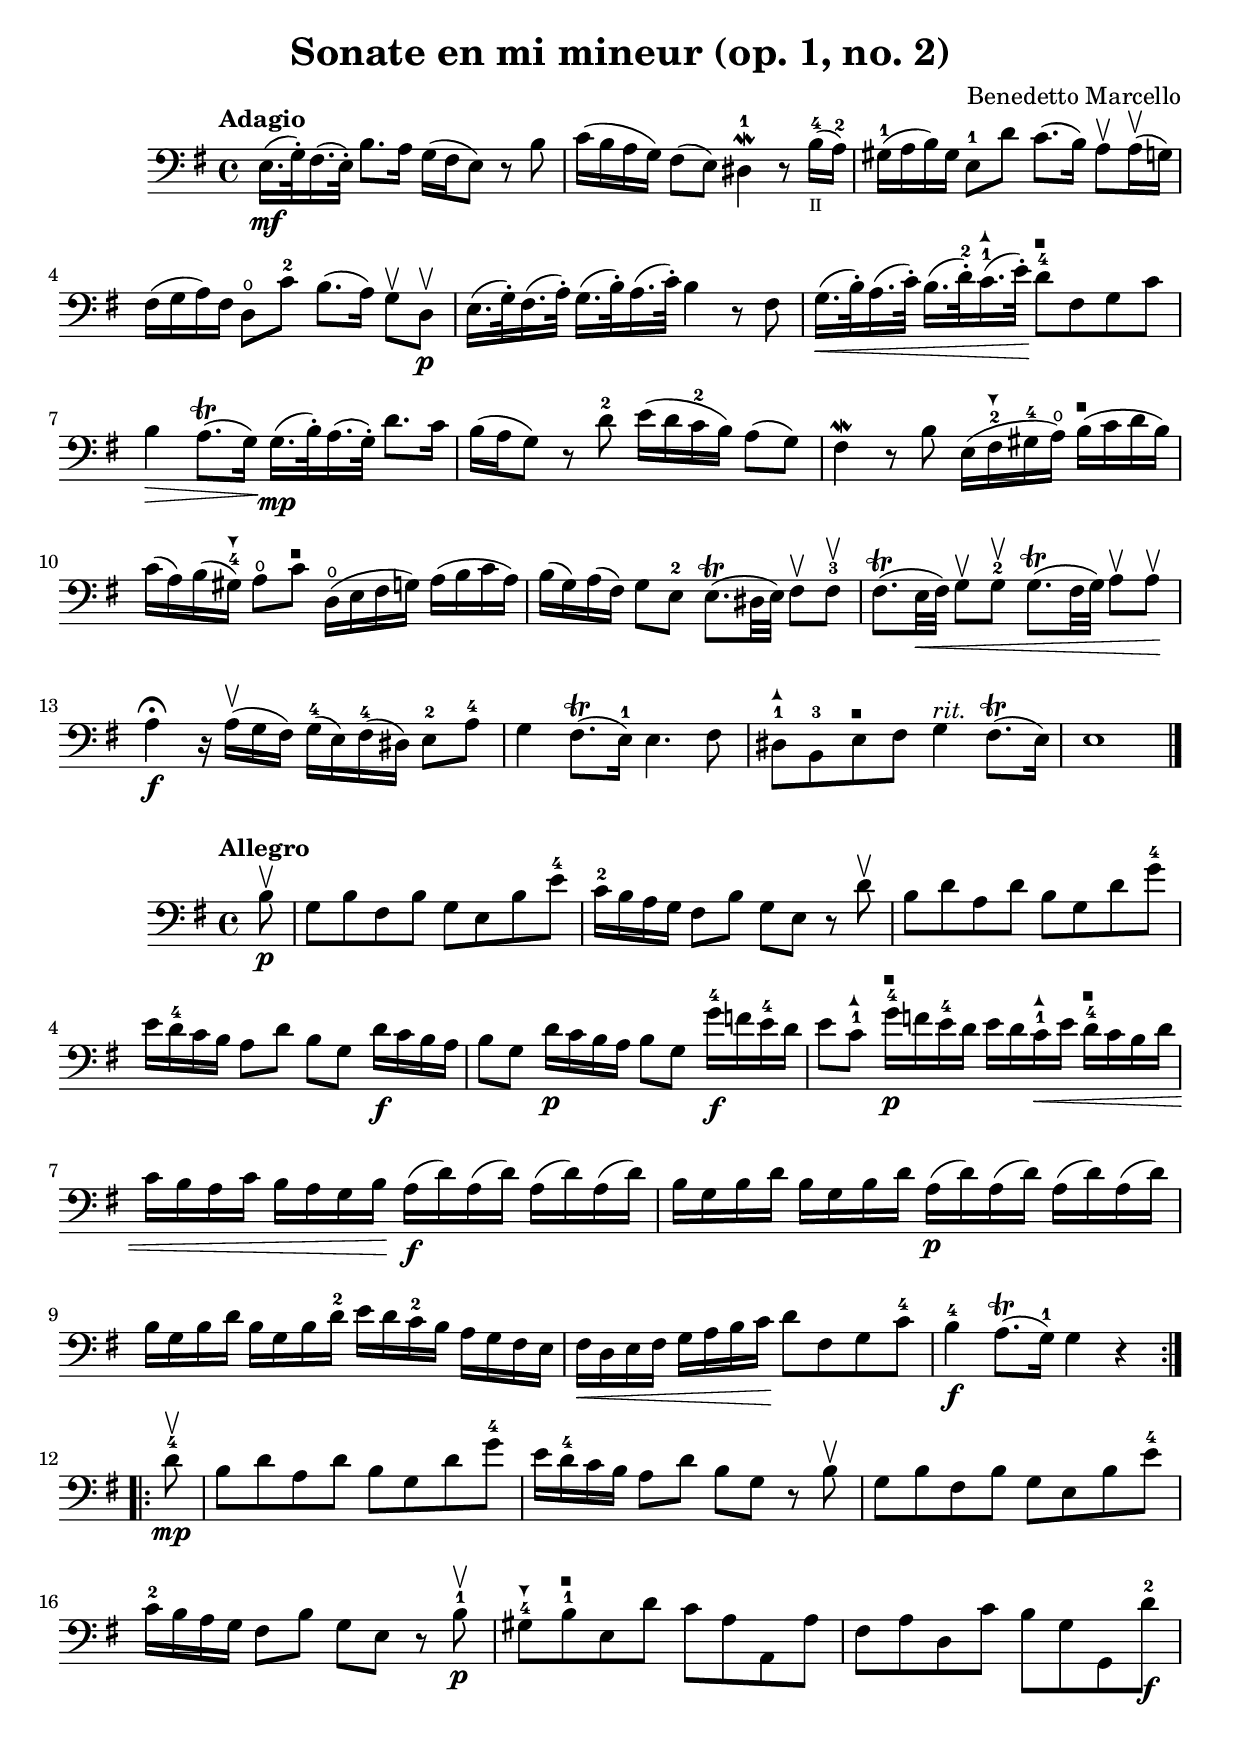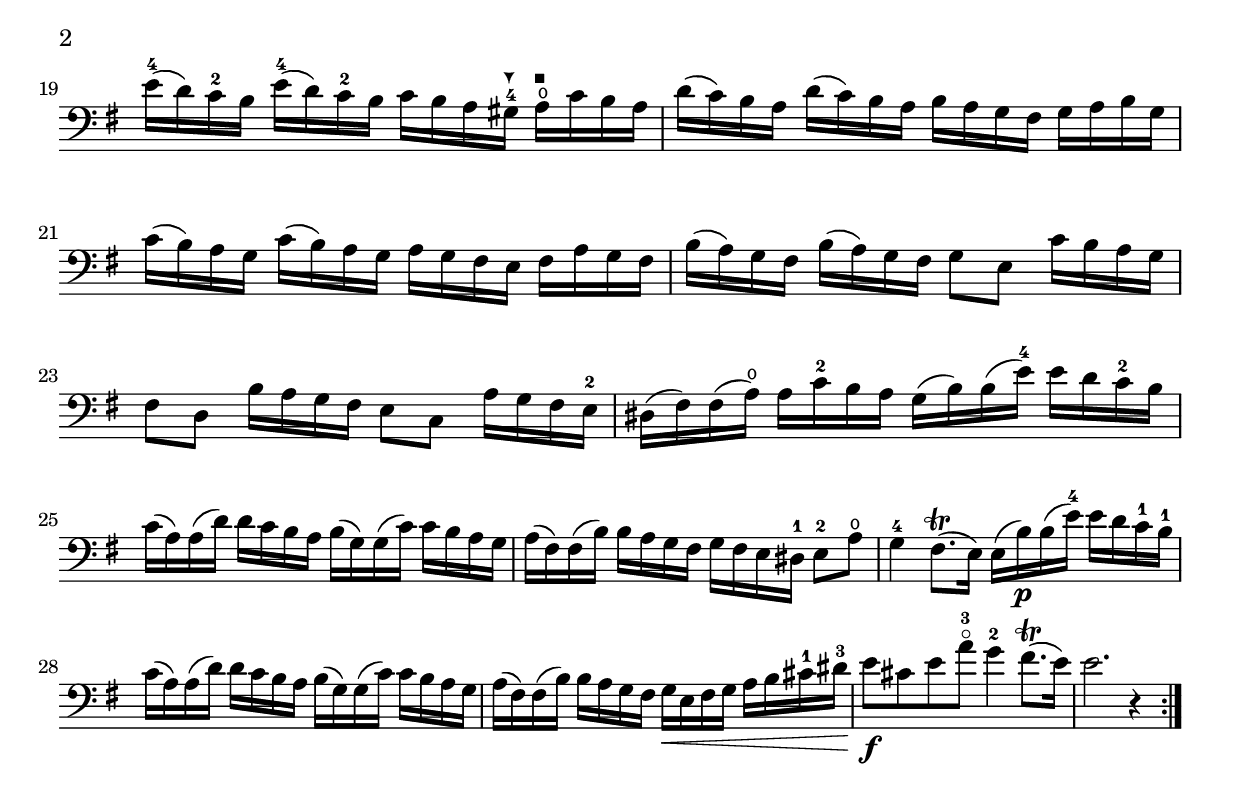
#(set-global-staff-size 21)

\version "2.18.2"

\header {
  title    = "Sonate en mi mineur (op. 1, no. 2)"
  composer = "Benedetto Marcello"
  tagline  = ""
}

\language "italiano"

arrowdown = \markup {
  \center-column {
    \combine
    \draw-line #'(0 . 2)
    \arrow-head #Y #DOWN ##f
  }
}

arrowup = \markup {
  \center-column {
    \combine
    \arrow-head #Y #UP ##f
    \draw-line #'(0 . -2)
  }
}

extup = \markup {
  \center-column {
    \arrow-head #Y #UP ##t
  }
}

extdown = \markup {
  \center-column {
    \arrow-head #Y #DOWN ##t
  }
}

extover = \markup {
  \center-column {
    \beam #0.75 #0 #0.75
  }
}

\score {
  \new Staff {
    \tempo Adagio
    \clef bass
    \time 4/4
    \key mi \minor
    \override Hairpin.to-barline = ##f
    mi16.\mf(sol32\staccato) fad16.(mi32\staccato)
    si8. la16 sol16(fad16 mi8)
    r8 si8                                                 % 1
    do'16(si16 la16 sol16) fad8(mi8)
    red4-1\mordent r8
    si16-4_\markup{\teeny II}(la16-2)                      % 2
    sold16-1(la16 si16) sold16
    mi8-1 re'8 do'8.(si16)
    la8\upbow la16\upbow(sol16)                            % 3
    fad16(sol16 la16) fad16 re8\open do'8-2
    si8.(la16) sol8\upbow re8\upbow\p                      % 4
    mi16.(sol32\staccato) fad16.(la32\staccato)
    sol16.(si32\staccato) la16.(do'32\staccato)
    si4 r8 fad8                                            % 5
    sol16.\<(si32\staccato) la16.(do'32\staccato)
    si16.(re'32-2\staccato)
    do'16.-1^\extup(mi'32\staccato)\!
    re'8-4^\extover fad8 sol8 do'8                         % 6
    si4\> la8.\trill(sol16)\!
    sol16.\mp(si32\staccato) la16.(sol32\staccato)
    re'8. do'16                                            % 7
    si16(la16 sol8) r8 re'8-2
    mi'16(re'16 do'16-2 si16) la8(sol8)                    % 8
    fad4\mordent r8 si8
    mi16(fad16-2^\extdown sold16-4 la16\open)
    si16^\extover(do'16 re'16 si16)                        % 9
    do'16(la16) si16(sold16-4^\extdown)
    la8\open do'8^\extover re16\open(mi16 fad16 sol16)
    la16(si16 do'16 la16)                                  % 10
    si16(sol16) la16(fad16) sol8 mi8-2
    mi8.\trill(red32 mi32) fad8\upbow fad8-3\upbow         % 11
    fad8.\trill(mi32\< fad32) sol8\upbow sol8-2\upbow
    sol8.\trill(fad32 sol32) la8\upbow la8\upbow\!         % 12
    la4\fermata\f r16 la16\upbow(sol16 fad16)
    sol16-4(mi16) fad16-4(red16) mi8-2 la8-4               % 13
    sol4 fad8.\trill(mi16-1) mi4. fad8                     % 14
    red8-1^\extup si,8-3
    mi8^\extover fad8 sol4^\markup{\italic rit.}
    fad8.\trill(mi16)                                      % 15
    mi1                                                    % 17
    \bar "|."
  }
}

\new score {
  \new Staff {
    \tempo Allegro
    \clef bass
    \time 4/4
    \key mi \minor
    \override Hairpin.to-barline = ##f
    \repeat volta 2 {
      \partial 8
      si8\upbow\p                                           % 0
      sol8 si8 fad8 si8 sol8 mi8 si8 mi'8-4                 % 1
      do'16-2 si16 la16 sol16 fad8 si8
      sol8 mi8 r8 re'8\upbow                                % 2
      si8 re'8 la8 re'8 si8 sol8 re'8 sol'8-4               % 3
      mi'16 re'16-4 do'16 si16 la8 re'8 si8 sol8
      re'16\f do'16 si16 la16                               % 4
      si8 sol8 re'16\p do'16 si16 la16 si8 sol8
      sol'16-4\f fa'16 mi'16-4 re'16                        % 5
      mi'8 do'8-1^\extup sol'16-4\p^\extover
      fa'16 mi'16-4 re'16
      mi'16 re'16 do'16-1^\extup\< mi'16
      re'16-4^\extover do'16 si16 re'16                     % 6
      do'16 si16 la16 do'16
      si16 la16 sol16 si16\!
      la16\f(re'16) la16(re'16) la16(re'16) la16(re'16)     % 7
      si16 sol16 si16 re'16
      si16 sol16 si16 re'16
      la16\p(re'16) la16(re'16) la16(re'16) la16(re'16)     % 8
      si16 sol16 si16 re'16
      si16 sol16 si16 re'16-2
      mi'16 re'16 do'16-2 si16
      la16 sol16 fad16 mi16                                 % 9
      fad16\< re16 mi16 fad16
      sol16 la16 si16 do'16\!
      re'8 fad8 sol8 do'8-4                                 % 10
      si4-4\f la8.\trill(sol16-1) sol4 r4                   % 11
    }
    \repeat volta 2 {
      \partial 8
      re'8-4\mp\upbow                                       % 0
      si8 re'8 la8 re'8 si8 sol8 re'8 sol'8-4               % 12
      mi'16 re'16-4 do'16 si16 la8 re'8
      si8 sol8 r8 si8\upbow                                 % 13
      sol8 si8 fad8 si8 sol8 mi8 si8 mi'8-4                 % 14
      do'16-2 si16 la16 sol16 fad8 si8
      sol8 mi8 r8 si8-1\p\upbow                             % 15
      sold8-4^\extdown si8-1^\extover
      mi8 re'8 do'8 la8 la,8 la8                            % 16
      fad8 la8 re8 do'8 si8 sol8 sol,8 re'8-2\f             % 17
      mi'16-4(re'16) do'16-2 si16
      mi'16-4(re'16) do'16-2 si16
      do'16 si16 la16 sold16-4^\extdown
      la16\open^\extover do'16 si16 la16                    % 18
      re'16(do'16) si16 la16
      re'16(do'16) si16 la16
      si16 la16 sol16 fad16
      sol16 la16 si16 sol16                                 % 19
      do'16(si16) la16 sol16
      do'16(si16) la16 sol16
      la16 sol16 fad16 mi16
      fad16 la16 sol16 fad16                                % 20
      si16(la16) sol16 fad16
      si16(la16) sol16 fad16
      sol8 mi8 do'16 si16 la16 sol16                        % 21
      fad8 re8 si16 la16 sol16 fad16
      mi8 do8
      la16 sol16 fad16 mi16-2                               % 22
      red16(fad16) fad16(la16\open)
      la16 do'16-2 si16 la16
      sol16(si16) si16(mi'16-4)
      mi'16 re'16 do'16-2 si16                              % 23
      do'16(la16) la16(re'16)
      re'16 do'16 si16 la16
      si16(sol16) sol16(do'16)
      do'16 si16 la16 sol16                                 % 24
      la16(fad16) fad16(si16)
      si16 la16 sol16 fad16
      sol16 fad16 mi16 red16-1
      mi8-2 la8\open                                        % 25
      sol4-4 fad8.\trill(mi16)
      mi16(si16\p) si16(mi'16-4)
      mi'16 re'16 do'16-1 si16-1                            % 26
      do'16(la16) la16(re'16)
      re'16 do'16 si16 la16
      si16(sol16) sol16(do'16)
      do'16 si16 la16 sol16                                 % 27
      la16(fad16) fad16(si16)
      si16 la16 sol16 fad16
      sol16\< mi16 fad16 sol16
      la16 si16 dod'16-1 red'16-3\!                         % 28
      mi'8\f dod'8 mi'8 la'8-3\flageolet
      sol'4-2 fad'8.\trill(mi'16)                           % 29
      mi'2. r4                                              % 30
    }
  }
}
